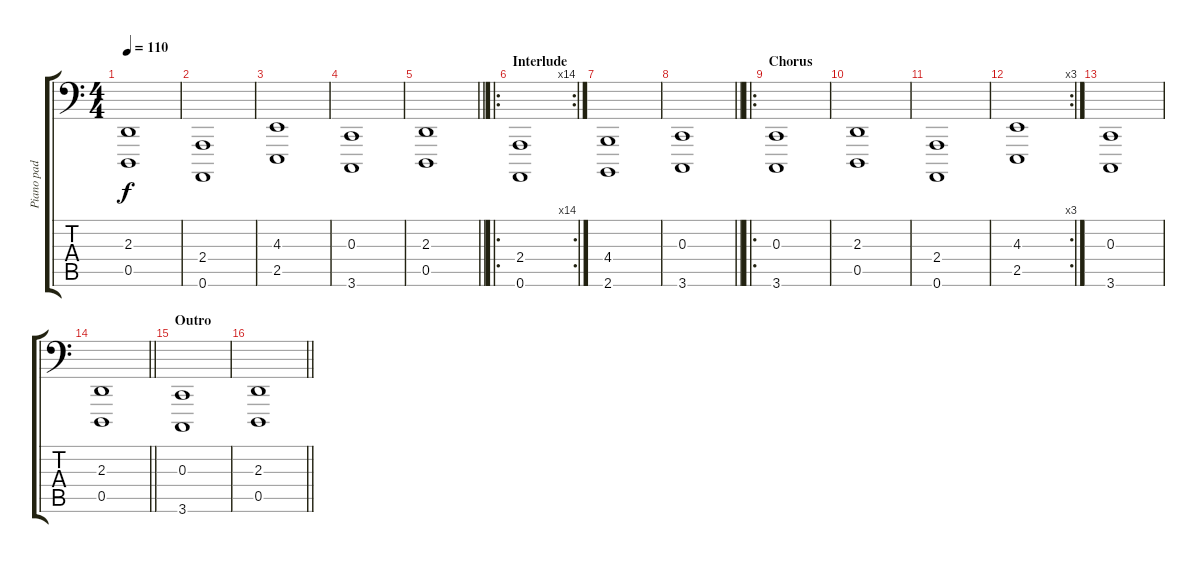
\track ("Piano pad 2" "Piano pad ") {instrument acousticgrandpiano}
\staff {score tabs}
\tuning (Bb2 F2 C2 G1 D1 A0) {hide}
\ts (4 4)
\tempo 110
\clef f4
\ks c
(2.3 0.5).1{dy f} |
(2.4 0.6).1 |
(4.3 2.5).1 |
(0.3 3.6).1 |
\barLineRight lightlight
(2.3 0.5).1 |
\ro
\rc 14
\section ("" "Interlude")
(2.4 0.6).1 |
(4.4 2.6).1 |
\barLineRight lightlight
(0.3 3.6).1 |
\ro
\section ("" "Chorus")
(0.3 3.6).1 |
(2.3 0.5).1 |
(2.4 0.6).1 |
\rc 3
(4.3 2.5).1 |
(0.3 3.6).1 |
\barLineRight lightlight
(2.3 0.5).1 |
\section ("" "Outro")
(0.3 3.6).1 |
\barLineRight lightlight
(2.3 0.5).1
